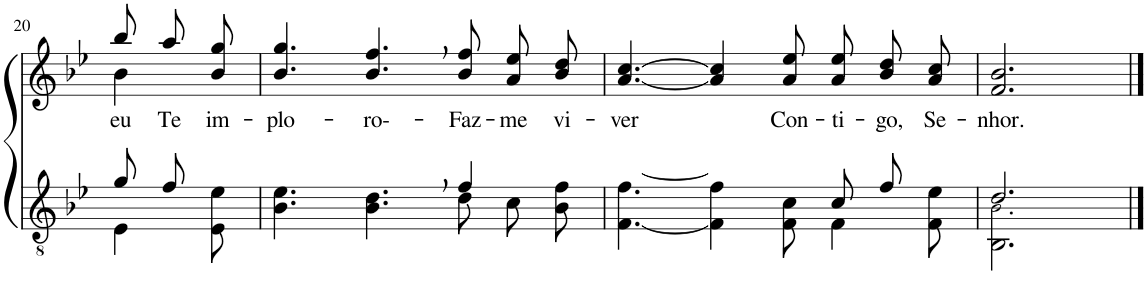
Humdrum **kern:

**kern	**kern	**text
*part2	*part1	*part1
*staff2	*staff1	*staff1
*I"Parte III e IV	*I"Parte I e II	*
!!LO:PB:g=z
*clefGv2	*clefG2	*
*Trd4c7	*Trd4c7	*
*k[b-e-]	*k[b-e-]	*
*M9/8	*M9/8	*
=20	=20	=20
*^	*^	*
!	!	!	!	!LO:LY:b
8g/L	4E-\	8bb-\L	4b-\	eu
!	!	!	!	!LO:LY:b
8f/J	.	8aa\	.	Te
!	!	!	!	!LO:LY:b
8ryy	8E-\ 8e-\	8b-\ 8gg\J	8ryy	im-
=21	=21	=21	=21	=21
!	!	!	!	!LO:LY:b
*	*	*v	*v	*
4.B-\ 4.e-\	2ryy	4.b-/ 4.gg/	-plo-
!	!	!	!LO:LY:b
4.B-\, 4.d\,	.	4.b-/, 4.ff/,	-ro--
.	4ryy	.	.
!	!	!	!LO:LY:b
4f/	8d\L	8b-\ 8ff\L	-Faz-
!	!	!	!LO:LY:b
.	8c\	8a\ 8ee-\	-me
!	!	!	!LO:LY:b
8ryy	8B-\ 8f\J	8b-\ 8dd\J	vi-
=22	=22	=22	=22
!	!	!	!LO:LY:b
2.ryy	[4.F\ [4.f\	[4.a/ [4.cc/	-ver
.	4F\] 4f\]	4a/] 4cc/]	.
!	!	!	!LO:LY:b
.	8F\ 8c\	8a/ 8ee-/	Con-
!	!	!	!LO:LY:b
8c/L	4F\	8a\ 8ee-\L	-ti-
!	!	!	!LO:LY:b
8f/J	.	8b-\ 8dd\	-go,
!	!	!	!LO:LY:b
8ryy	8F\ 8e-\	8a\ 8cc\J	Se-
=23	=23	=23	=23
!	!	!	!LO:LY:b
2.d/	2.BB-\ 2.B-!\	2.f/ 2.b-/	-nhor.
*v	*v	*	*
==	==	==
*-	*-	*-
